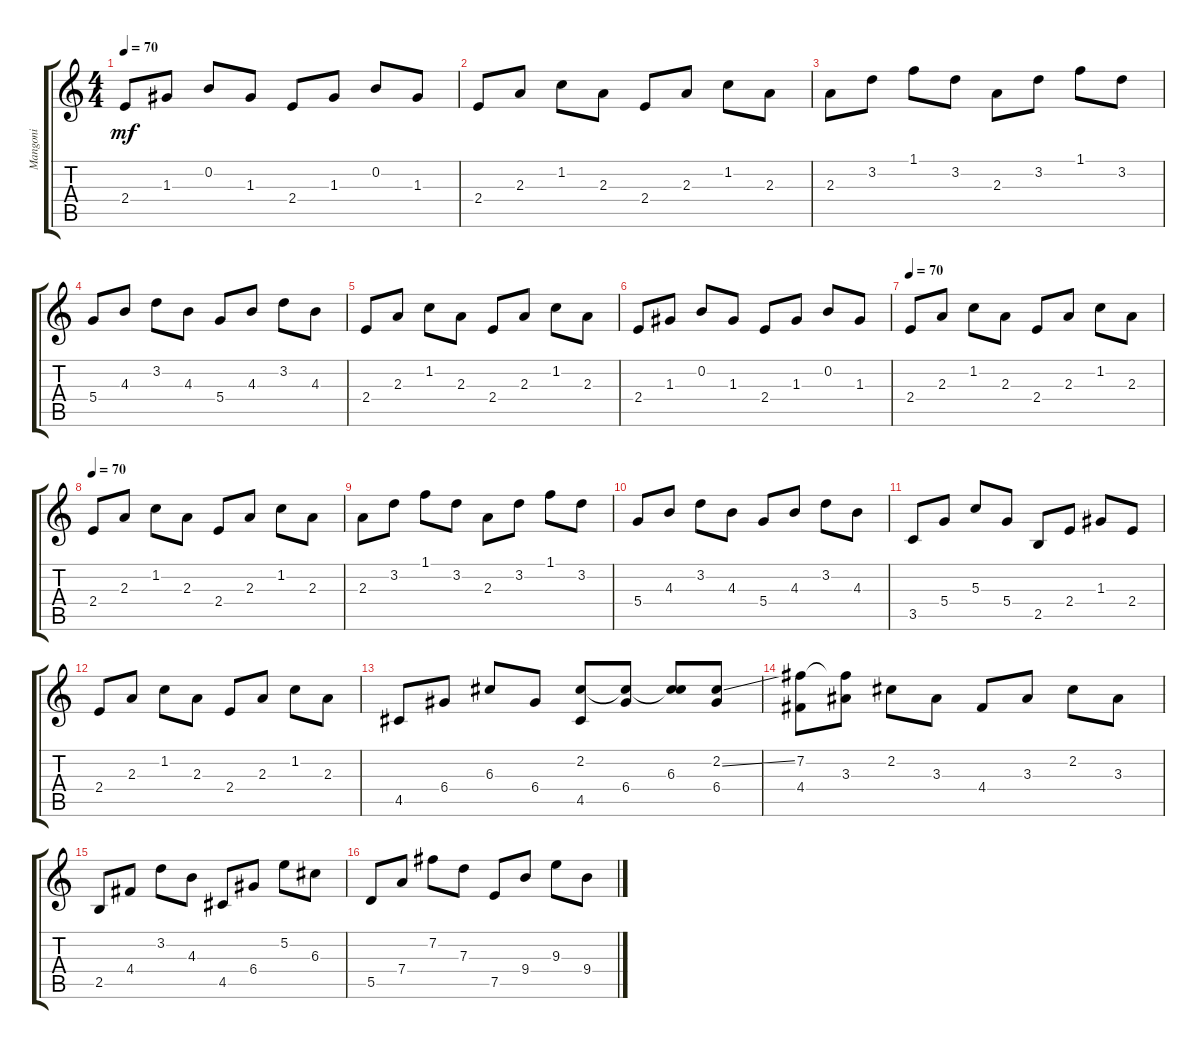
\track ("Mangoni" "Mangoni") {instrument distortionguitar}
\staff {score tabs}
\tuning (E4 B3 G3 D3 A2 E2) {hide}
\ts (4 4)
\tempo 70
\clef g2
\ks c
2.4.8{dy mf} 1.3.8 0.2.8 1.3.8 2.4.8 1.3.8 0.2.8 1.3.8 |
2.4.8 2.3.8 1.2.8 2.3.8 2.4.8 2.3.8 1.2.8 2.3.8 |
2.3.8 3.2.8 1.1.8 3.2.8 2.3.8 3.2.8 1.1.8 3.2.8 |
5.4.8 4.3.8 3.2.8 4.3.8 5.4.8 4.3.8 3.2.8 4.3.8 |
2.4.8 2.3.8 1.2.8 2.3.8 2.4.8 2.3.8 1.2.8 2.3.8 |
2.4.8 1.3.8 0.2.8 1.3.8 2.4.8 1.3.8 0.2.8 1.3.8 |
\tempo 70
2.4.8 2.3.8 1.2.8 2.3.8 2.4.8 2.3.8 1.2.8 2.3.8 |
\tempo 70
2.4.8 2.3.8 1.2.8 2.3.8 2.4.8 2.3.8 1.2.8 2.3.8 |
2.3.8 3.2.8 1.1.8 3.2.8 2.3.8 3.2.8 1.1.8 3.2.8 |
5.4.8 4.3.8 3.2.8 4.3.8 5.4.8 4.3.8 3.2.8 4.3.8 |
3.5.8 5.4.8 5.3.8 5.4.8 2.5.8 2.4.8 1.3.8 2.4.8 |
2.4.8 2.3.8 1.2.8 2.3.8 2.4.8 2.3.8 1.2.8 2.3.8 |
4.5.8 6.4.8 6.3.8 6.4.8 (2.2 4.5).8 (2.2{t} 6.4).8 (2.2{t} 6.3).8 (2.2{ss} 6.4).8 |
(7.2 4.4).8 (7.2{t} 3.3).8 2.2.8 3.3.8 4.4.8 3.3.8 2.2.8 3.3.8 |
2.5.8 4.4.8 3.2.8 4.3.8 4.5.8 6.4.8 5.2.8 6.3.8 |
5.5.8 7.4.8 7.2.8 7.3.8 7.5.8 9.4.8 9.3.8 9.4.8
